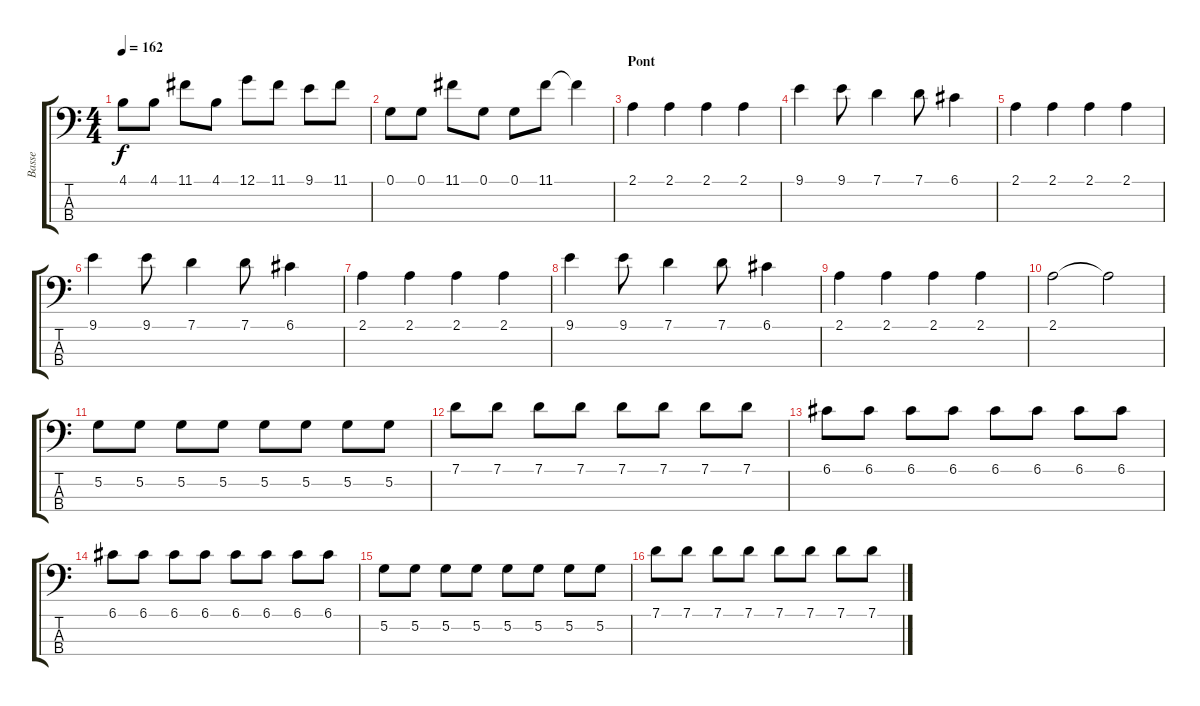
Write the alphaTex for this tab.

\track ("Basse" "Basse") {instrument acousticbass}
\staff {score tabs}
\tuning (G2 D2 A1 E1) {hide}
\ts (4 4)
\tempo 162
\clef f4
\ks c
4.1.8{dy f} 4.1.8 11.1.8 4.1.8 12.1.8 11.1.8 9.1.8 11.1.8 |
0.1.8 0.1.8 11.1.8 0.1.8 0.1.8 11.1.8 11.1{t}.4 |
\section ("" "Pont")
2.1.4 2.1.4 2.1.4 2.1.4 |
9.1.4 9.1.8 7.1.4 7.1.8 6.1.4 |
2.1.4 2.1.4 2.1.4 2.1.4 |
9.1.4 9.1.8 7.1.4 7.1.8 6.1.4 |
2.1.4 2.1.4 2.1.4 2.1.4 |
9.1.4 9.1.8 7.1.4 7.1.8 6.1.4 |
2.1.4 2.1.4 2.1.4 2.1.4 |
2.1.2 2.1{t}.2 |
5.2.8 5.2.8 5.2.8 5.2.8 5.2.8 5.2.8 5.2.8 5.2.8 |
7.1.8 7.1.8 7.1.8 7.1.8 7.1.8 7.1.8 7.1.8 7.1.8 |
6.1.8 6.1.8 6.1.8 6.1.8 6.1.8 6.1.8 6.1.8 6.1.8 |
6.1.8 6.1.8 6.1.8 6.1.8 6.1.8 6.1.8 6.1.8 6.1.8 |
5.2.8 5.2.8 5.2.8 5.2.8 5.2.8 5.2.8 5.2.8 5.2.8 |
7.1.8 7.1.8 7.1.8 7.1.8 7.1.8 7.1.8 7.1.8 7.1.8
